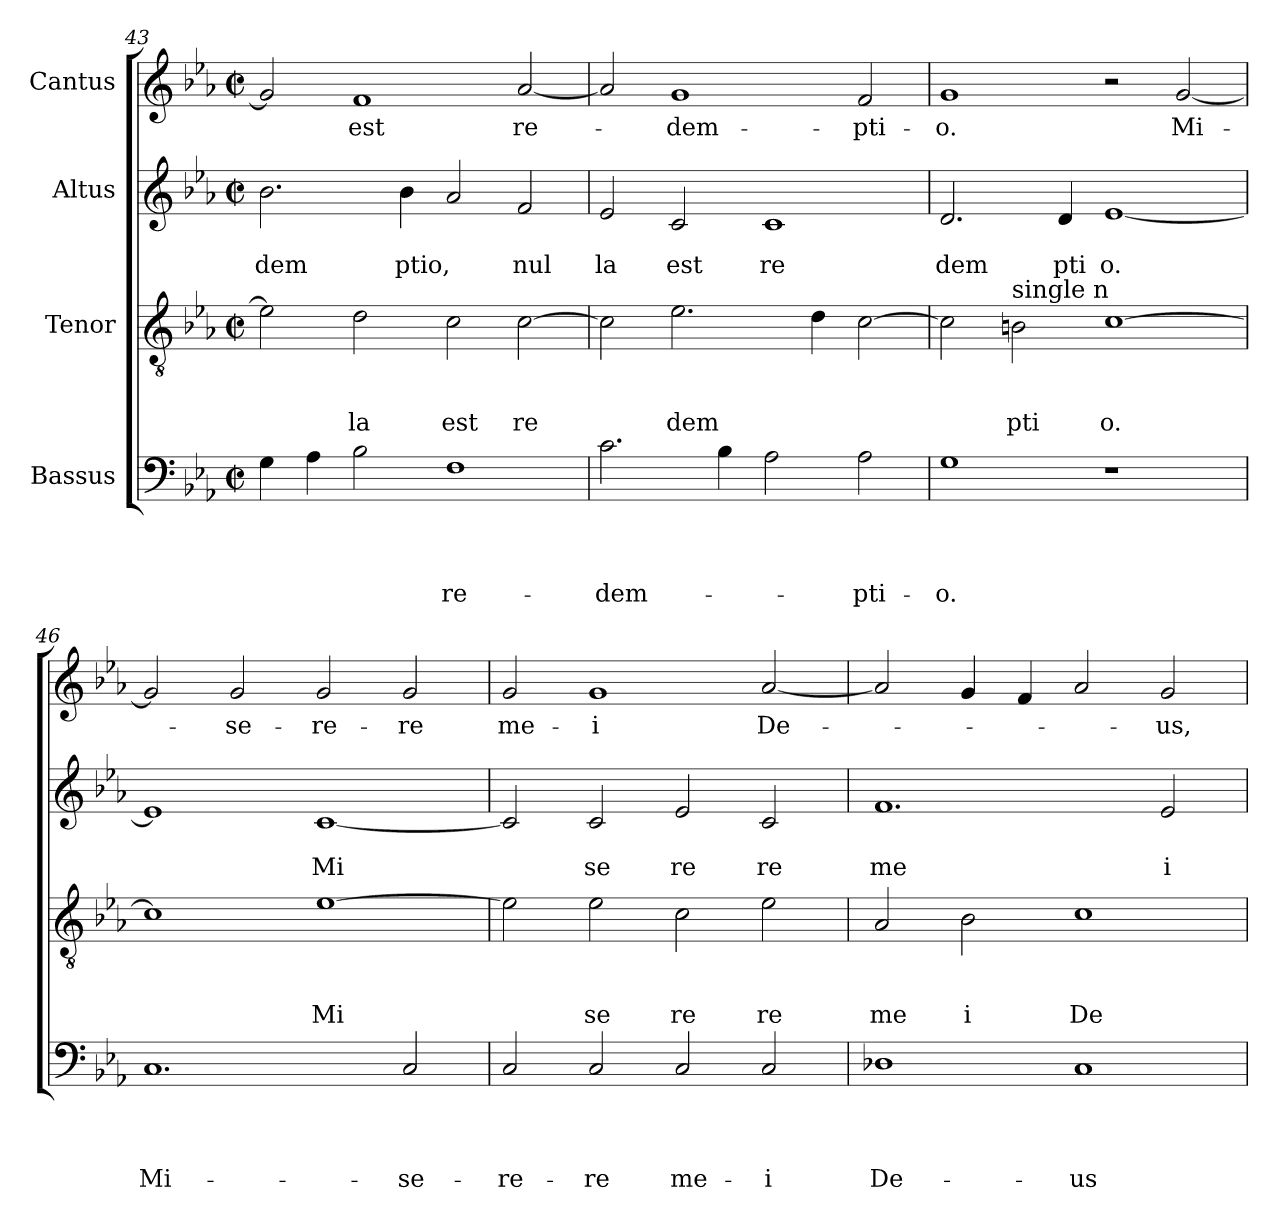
**kern	**text	**text	**text	**text	**kern	**text	**text	**text	**kern	**text	**text	**kern	**text
*part4	*part4	*part4	*part4	*part4	*part3	*part3	*part3	*part3	*part2	*part2	*part2	*part1	*part1
*staff4	*staff4	*staff4	*staff4	*staff4	*staff3	*staff3	*staff3	*staff3	*staff2	*staff2	*staff2	*staff1	*staff1
*I"Bassus	*	*	*	*	*I"Tenor	*	*	*	*I"Altus	*	*	*I"Cantus	*
!!LO:LB:g=z
*clefF4	*	*	*	*	*clefGv2	*	*	*	*clefG2	*	*	*clefG2	*
*k[b-e-a-]	*	*	*	*	*k[b-e-a-]	*	*	*	*k[b-e-a-]	*	*	*k[b-e-a-]	*
*E-:	*	*	*	*	*E-:	*	*	*	*E-:	*	*	*E-:	*
*M2/2	*	*	*	*	*M2/2	*	*	*	*M2/2	*	*	*M2/2	*
*met(c|)	*	*	*	*	*met(c|)	*	*	*	*met(c|)	*	*	*met(c|)	*
=43	=43	=43	=43	=43	=43	=43	=43	=43	=43	=43	=43	=43	=43
!	!	!	!	!	!	!	!	!	!	!	!LO:LY:b	!	!
4G\	.	.	.	.	2e-\]	.	.	.	2.b-\	.	-dem	2g/]	.
4A-\	.	.	.	.	.	.	.	.	.	.	.	.	.
!	!	!	!	!	!	!	!	!LO:LY:b	!	!	!	!	!LO:LY:b
2B-\	.	.	.	.	2d\	.	.	-la	.	.	.	1f	est
!	!	!	!	!	!	!	!	!	!	!	!LO:LY:b	!	!
.	.	.	.	.	.	.	.	.	4b-\	.	ptio,	.	.
!	!	!	!	!LO:LY:b	!	!	!	!LO:LY:b	!	!	!	!	!
1F	.	.	.	re-	2c\	.	.	est	2a-/	.	.	.	.
!	!	!	!	!	!	!	!	!LO:LY:b	!	!	!LO:LY:b	!	!LO:LY:b
.	.	.	.	.	[>2c\	.	.	re	2f/	.	nul	[<2a-/	re-
=44	=44	=44	=44	=44	=44	=44	=44	=44	=44	=44	=44	=44	=44
!	!	!	!	!LO:LY:b	!	!	!	!	!	!	!LO:LY:b	!	!
2.c\	.	.	.	-dem-	2c\]	.	.	.	2e-/	.	la	2a-/]	.
!	!	!	!	!	!	!	!	!LO:LY:b	!	!	!LO:LY:b	!	!LO:LY:b
.	.	.	.	.	2.e-\	.	.	dem	2c/	.	est	1g	-dem-
4B-\	.	.	.	.	.	.	.	.	.	.	.	.	.
!	!	!	!	!	!	!	!	!	!	!	!LO:LY:b	!	!
2A-\	.	.	.	.	.	.	.	.	1c	.	re	.	.
.	.	.	.	.	4d\	.	.	.	.	.	.	.	.
!	!	!	!	!LO:LY:b	!	!	!	!	!	!	!	!	!LO:LY:b
2A-\	.	.	.	-pti-	[>2c\	.	.	.	.	.	.	2f/	-pti-
=45	=45	=45	=45	=45	=45	=45	=45	=45	=45	=45	=45	=45	=45
!	!	!	!	!LO:LY:b	!	!	!	!	!	!	!LO:LY:b	!	!LO:LY:b
1G	.	.	.	-o.	2c\]	.	.	.	2.d/	.	dem	1g	-o.
!	!	!	!	!	!LO:TX:a:t=single n	!	!	!	!	!	!	!	!
!	!	!	!	!	!	!	!	!LO:LY:b	!	!	!	!	!
.	.	.	.	.	2B\	.	.	pti	.	.	.	.	.
!	!	!	!	!	!	!	!	!	!	!	!LO:LY:b	!	!
.	.	.	.	.	.	.	.	.	4d/	.	pti	.	.
!	!	!	!	!	!	!	!	!LO:LY:b	!	!	!LO:LY:b	!	!
1r	.	.	.	.	[>1c	.	.	o.	[<1e-	.	o.	2r	.
!	!	!	!	!	!	!	!	!	!	!	!	!	!LO:LY:b
.	.	.	.	.	.	.	.	.	.	.	.	[<2g/	Mi-
=46	=46	=46	=46	=46	=46	=46	=46	=46	=46	=46	=46	=46	=46
!	!	!	!	!LO:LY:b	!	!	!	!	!	!	!	!	!
1.C	.	.	.	Mi-	1c]	.	.	.	1e-]	.	.	2g/]	.
!	!	!	!	!	!	!	!	!	!	!	!	!	!LO:LY:b
.	.	.	.	.	.	.	.	.	.	.	.	2g/	-se-
!	!	!	!	!	!	!	!	!LO:LY:b	!	!	!LO:LY:b	!	!LO:LY:b
.	.	.	.	.	[>1e-	.	.	Mi	[<1c	.	Mi	2g/	-re-
!	!	!	!	!LO:LY:b	!	!	!	!	!	!	!	!	!LO:LY:b
2C/	.	.	.	-se-	.	.	.	.	.	.	.	2g/	-re
=47	=47	=47	=47	=47	=47	=47	=47	=47	=47	=47	=47	=47	=47
!	!	!	!	!LO:LY:b	!	!	!	!	!	!	!	!	!LO:LY:b
2C/	.	.	.	-re-	2e-\]	.	.	.	2c/]	.	.	2g/	me-
!	!	!	!	!LO:LY:b	!	!	!	!LO:LY:b	!	!	!LO:LY:b	!	!LO:LY:b
2C/	.	.	.	-re	2e-\	.	.	se	2c/	.	se	1g	-i
!	!	!	!	!LO:LY:b	!	!	!	!LO:LY:b	!	!	!LO:LY:b	!	!
2C/	.	.	.	me-	2c\	.	.	re	2e-/	.	re	.	.
!	!	!	!	!LO:LY:b	!	!	!	!LO:LY:b	!	!	!LO:LY:b	!	!LO:LY:b
2C/	.	.	.	-i	2e-\	.	.	re	2c/	.	re	[<2a-/	De-
=48	=48	=48	=48	=48	=48	=48	=48	=48	=48	=48	=48	=48	=48
!	!	!	!	!LO:LY:b	!	!	!	!LO:LY:b	!	!	!LO:LY:b	!	!
1D-X	.	.	.	De-	2A-/	.	.	me	1.f	.	me	2a-/]	.
!	!	!	!	!	!	!	!	!LO:LY:b	!	!	!	!	!
.	.	.	.	.	2B-\	.	.	i	.	.	.	4g/	.
.	.	.	.	.	.	.	.	.	.	.	.	4f/	.
!	!	!	!	!LO:LY:b	!	!	!	!LO:LY:b	!	!	!	!	!
1C	.	.	.	-us	1c	.	.	De	.	.	.	2a-/	.
!	!	!	!	!	!	!	!	!	!	!	!LO:LY:b	!	!LO:LY:b
.	.	.	.	.	.	.	.	.	2e-/	.	i	2g/	-us,
=	=	=	=	=	=	=	=	=	=	=	=	=	=
*-	*-	*-	*-	*-	*-	*-	*-	*-	*-	*-	*-	*-	*-
